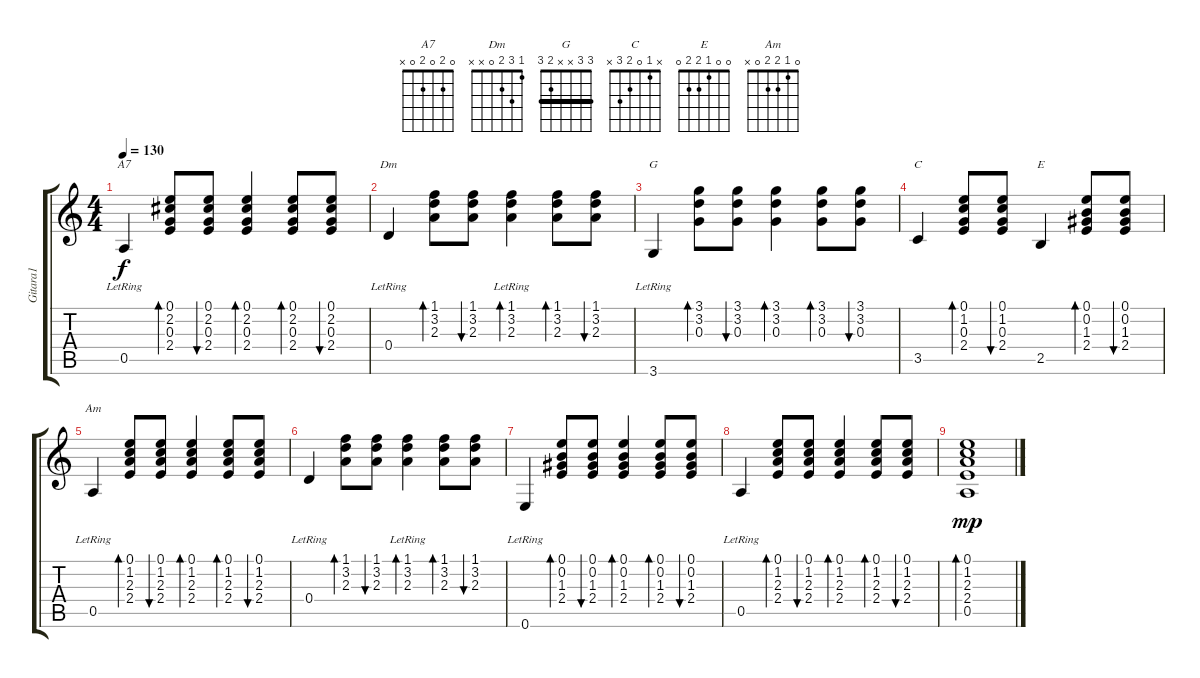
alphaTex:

\track ("Gitara1" "Gitara1") {instrument acousticguitarnylon}
\staff {score tabs}
\tuning (E4 B3 G3 D3 A2 E2) {hide}
\chord ("A7" 0 2 0 2 0 x)
\chord ("Dm" 1 3 2 0 x x)
\chord ("G" 3 3 x x 2 3) {barre 3}
\chord ("C" x 1 0 2 3 x)
\chord ("E" 0 0 1 2 2 0)
\chord ("Am" 0 1 2 2 0 x)
\ts (4 4)
\tempo 130
\clef g2
\ks c
0.5{lr}.4{ch "A7" dy f} (0.1 2.2 0.3 2.4).8{bd 60} (0.1 2.2 0.3 2.4).8{bu 60} (0.1 2.2 0.3 2.4).4{bd 60} (0.1 2.2 0.3 2.4).8{bd 60} (0.1 2.2 0.3 2.4).8{bu 60} |
0.4{lr}.4{ch "Dm"} (1.1 3.2 2.3).8{bd 60} (1.1 3.2 2.3).8{bu 60} (1.1{lr} 3.2 2.3).4{bd 60} (1.1 3.2 2.3).8{bd 60} (1.1 3.2 2.3).8{bu 60} |
3.6{lr}.4{ch "G"} (3.1 3.2 0.3).8{bd 60} (3.1 3.2 0.3).8{bu 60} (3.1 3.2 0.3).4{bd 60} (3.1 3.2 0.3).8{bd 60} (3.1 3.2 0.3).8{bu 60} |
3.5.4{ch "C"} (0.1 1.2 0.3 2.4).8{bd 60} (0.1 1.2 0.3 2.4).8{bu 60} 2.5.4{ch "E"} (0.1 0.2 1.3 2.4).8{bd 60} (0.1 0.2 1.3 2.4).8{bu 60} |
0.5{lr}.4{ch "Am"} (0.1 1.2 2.3 2.4).8{bd 60} (0.1 1.2 2.3 2.4).8{bu 60} (0.1 1.2 2.3 2.4).4{bd 60} (0.1 1.2 2.3 2.4).8{bd 60} (0.1 1.2 2.3 2.4).8{bu 60} |
0.4{lr}.4 (1.1 3.2 2.3).8{bd 60} (1.1 3.2 2.3).8{bu 60} (1.1{lr} 3.2 2.3).4{bd 60} (1.1 3.2 2.3).8{bd 60} (1.1 3.2 2.3).8{bu 60} |
0.6{lr}.4 (0.1 0.2 1.3 2.4).8{bd 60} (0.1 0.2 1.3 2.4).8{bu 60} (0.1 0.2 1.3 2.4).4{bd 60} (0.1 0.2 1.3 2.4).8{bd 60} (0.1 0.2 1.3 2.4).8{bu 60} |
0.5{lr}.4 (0.1 1.2 2.3 2.4).8{bd 60} (0.1 1.2 2.3 2.4).8{bu 60} (0.1 1.2 2.3 2.4).4{bd 60} (0.1 1.2 2.3 2.4).8{bd 60} (0.1 1.2 2.3 2.4).8{bu 60} |
(0.1 1.2 2.3 2.4 0.5).1{bd 60 dy mp}
